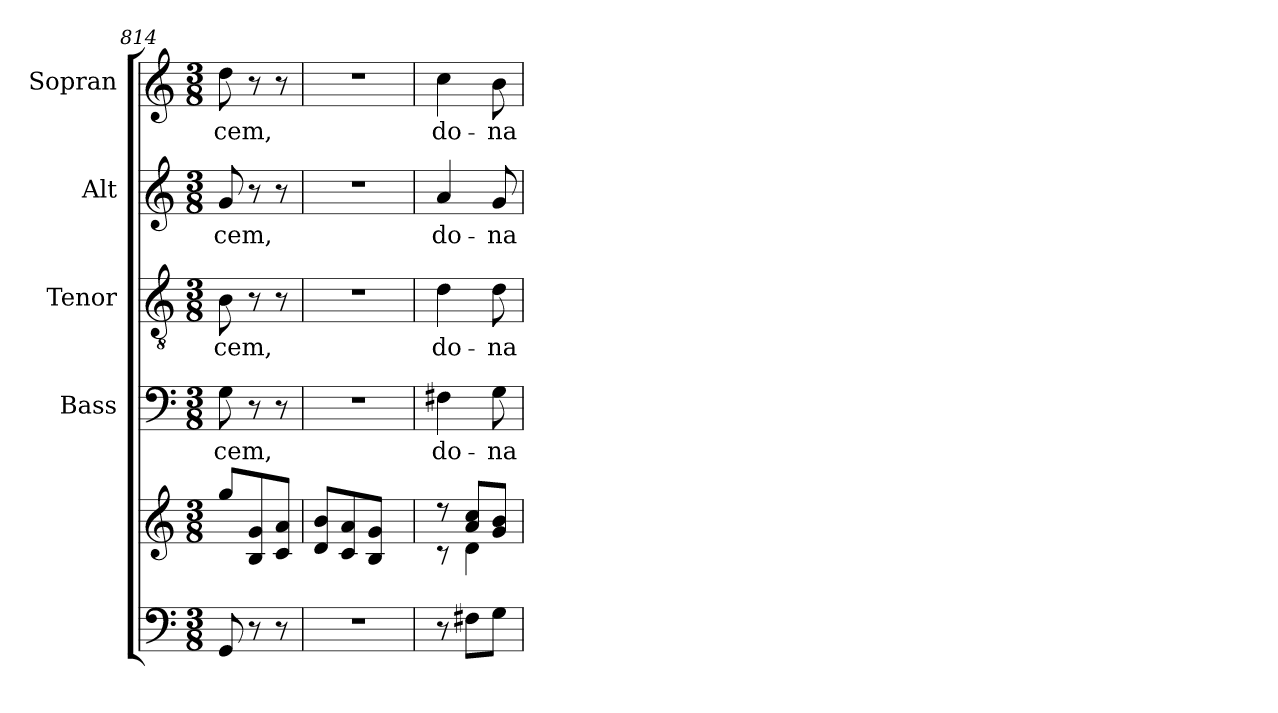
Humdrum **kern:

**kern	**kern	**kern	**text	**kern	**text	**kern	**text	**kern	**text
*part5	*part5	*part4	*part4	*part3	*part3	*part2	*part2	*part1	*part1
*staff6	*staff5	*staff4	*staff4	*staff3	*staff3	*staff2	*staff2	*staff1	*staff1
*	*	*I"Bass	*	*I"Tenor	*	*I"Alt	*	*I"Sopran	*
*	*	*I'B.	*	*I'T.	*	*I'A.	*	*I'S.	*
!!LO:LB:g=z
*clefF4	*clefG2	*clefF4	*	*clefGv2	*	*clefG2	*	*clefG2	*
*k[]	*k[]	*k[]	*	*k[]	*	*k[]	*	*k[]	*
*C:	*C:	*C:	*	*C:	*	*C:	*	*C:	*
*M3/8	*M3/8	*M3/8	*	*M3/8	*	*M3/8	*	*M3/8	*
=814	=814	=814	=814	=814	=814	=814	=814	=814	=814
!	!	!	!LO:LY:b	!	!LO:LY:b	!	!LO:LY:b	!	!LO:LY:b
8GG/	8gg/L	8G\	-cem,	8B\	-cem,	8g/	-cem,	8dd\	-cem,
8r	8B/ 8g/	8r	.	8r	.	8r	.	8r	.
8r	8c/ 8a/J	8r	.	8r	.	8r	.	8r	.
=815	=815	=815	=815	=815	=815	=815	=815	=815	=815
4.r	8d/ 8b/L	4.r	.	4.r	.	4.r	.	4.r	.
.	8c/ 8a/	.	.	.	.	.	.	.	.
.	8B/ 8g/J	.	.	.	.	.	.	.	.
=816	=816	=816	=816	=816	=816	=816	=816	=816	=816
*	*^	*	*	*	*	*	*	*	*
!	!	!	!	!LO:LY:b	!	!LO:LY:b	!	!LO:LY:b	!	!LO:LY:b
8r	8r	8r	4F#X\	do-	4d\	do-	4a/	do-	4cc\	do-
8F#X\L	8a/ 8cc/L	4d\	.	.	.	.	.	.	.	.
!	!	!	!	!LO:LY:b	!	!LO:LY:b	!	!LO:LY:b	!	!LO:LY:b
8G\J	8g/ 8b/J	.	8G\	-na	8d\	-na	8g/	-na	8b\	-na
*	*v	*v	*	*	*	*	*	*	*	*
=	=	=	=	=	=	=	=	=	=
*-	*-	*-	*-	*-	*-	*-	*-	*-	*-
